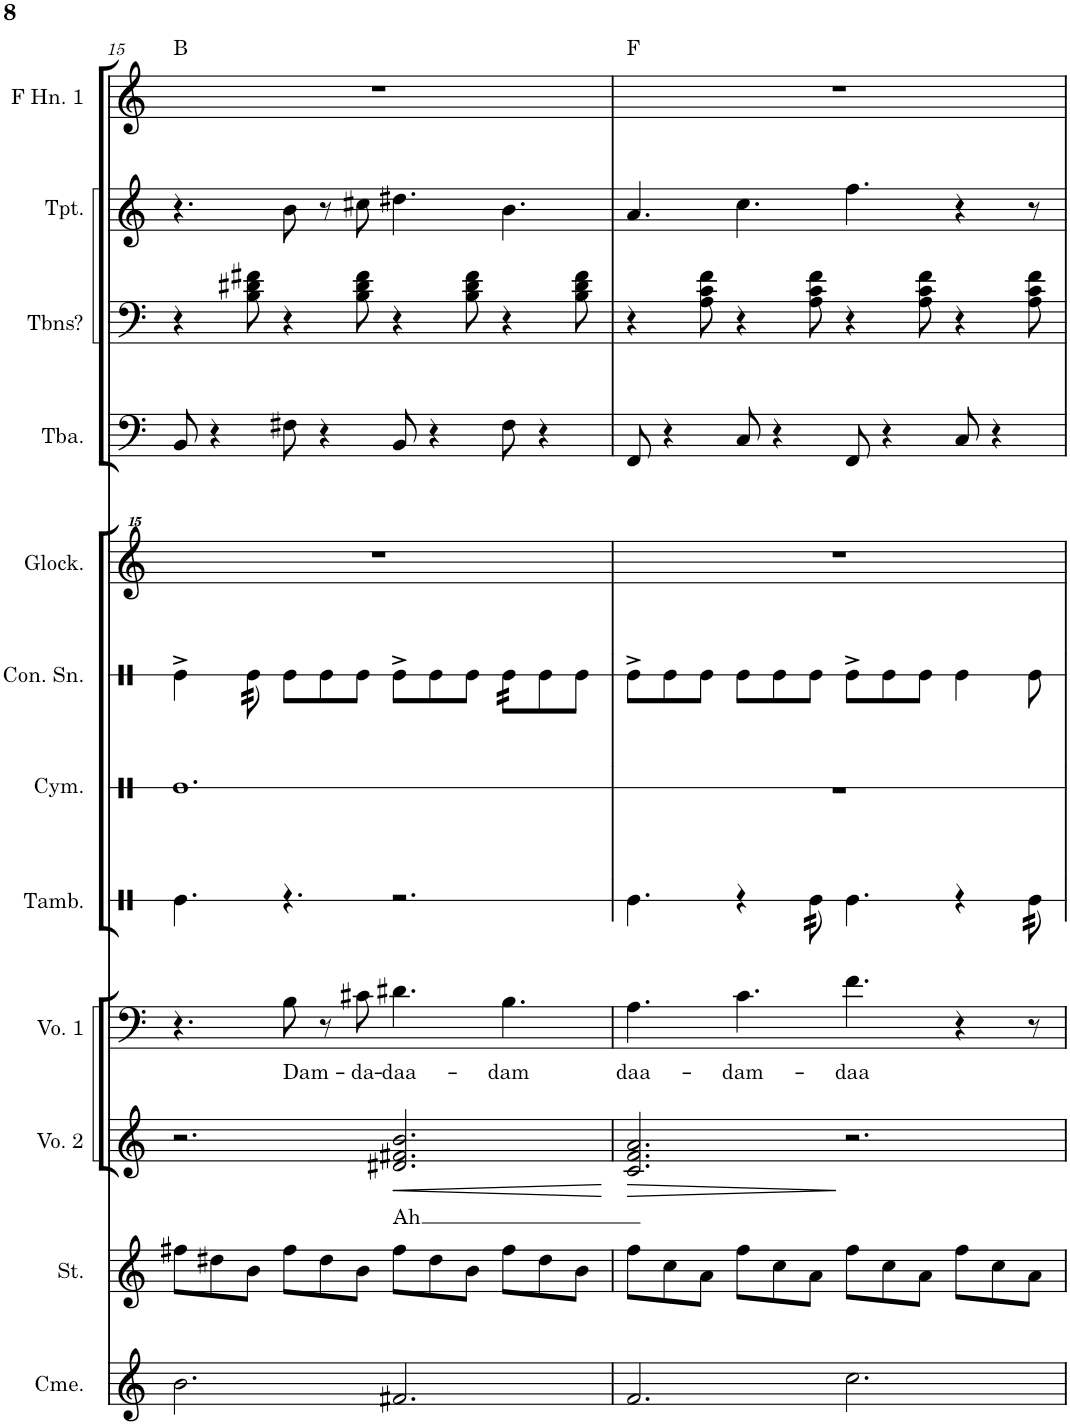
**kern	**kern	**kern	**text	**dynam	**kern	**text	**kern	**kern	**kern	**kern	**kern	**kern
*part10	*part9	*part8	*part8	*part8	*part7	*part7	*part6	*part5	*part4	*part3	*part2	*part1
*staff10	*staff9	*staff8	*staff8	*staff8	*staff7	*staff7	*staff6	*staff5	*staff4	*staff3	*staff2	*staff1
*I"Chimes	*I"Strings	*I"Voice 2	*	*	*I"Voice 1	*	*I"Concert Snare Drum	*I"Glockenspiel	*I"Tuba	*I"Trombones?	*I"Trumpet	*I"Horn in F 1
*I'Cme.	*I'St.	*I'Vo. 2	*	*	*I'Vo. 1	*	*I'Con. Sn.	*I'Glock.	*I'Tba.	*I'Tbns?	*I'Tpt.	*
!!LO:PB:g=z
*clefG2	*clefG2	*clefG2	*	*	*clefF4	*	*clefX	*clefG^^2	*clefF4	*clefF4	*clefG2	*clefG2
*	*	*	*	*	*	*	*	*	*	*	*ITrd1c2	*ITrd4c7
*k[]	*k[]	*k[]	*	*	*k[]	*	*k[]	*k[]	*k[]	*k[]	*k[]	*k[]
*M12/8	*M12/8	*M12/8	*	*	*M12/8	*	*M12/8	*M12/8	*M12/8	*M12/8	*M12/8	*M12/8
=15	=15	=15	=15	=15	=15	=15	=15	=15	=15	=15	=15	=15
!	!	!	!	!	!	!	!	!	!	!	!	!LO:TX:a:t=B
2.b\	8ff#X\L	2.r	.	.	4.r	.	4Re^\	1.r	8BB/	4r	4.r	1.r
.	8dd#X\	.	.	.	.	.	.	.	4r	.	.	.
*	*	*	*	*	*	*	*tremolo	*	*	*	*	*
.	8b\J	.	.	.	.	.	32Re\	.	.	8B\ 8d#X\ 8f#X\	.	.
.	.	.	.	.	.	.	32Re\	.	.	.	.	.
.	.	.	.	.	.	.	32Re\	.	.	.	.	.
.	.	.	.	.	.	.	32Re\	.	.	.	.	.
*	*	*	*	*	*	*	*Xtremolo	*	*	*	*	*
!	!	!	!	!	!	!LO:LY:b	!	!	!	!	!	!
.	8ff#\L	.	.	.	8B\	Dam-	8Re\L	.	8F#X\	4r	8b\	.
.	8dd#\	.	.	.	8r	.	8Re\	.	4r	.	8r	.
!	!	!	!	!	!	!LO:LY:b	!	!	!	!	!	!
.	8b\J	.	.	.	8c#X\	-da-	8Re\J	.	.	8B\ 8d#\ 8f#\	8cc#X\	.
!	!	!	!LO:LY:b	!LO:HP:b	!	!LO:LY:b	!	!	!	!	!	!
2.f#X/	8ff#\L	2.d#X/ 2.f#X/ 2.b/	Ah	<	4.d#X\	-daa-	8Re^\L	.	8BB/	4r	4.dd#X\	.
.	8dd#\	.	.	.	.	.	8Re\	.	4r	.	.	.
.	8b\J	.	.	.	.	.	8Re\J	.	.	8B\ 8d#\ 8f#\	.	.
!	!	!	!	!	!	!LO:LY:b	!	!	!	!	!	!
*	*	*	*	*	*	*	*tremolo	*	*	*	*	*
.	8ff#\L	.	.	.	4.B\	-dam	32Re\LLL	.	8F#\	4r	4.b\	.
.	.	.	.	.	.	.	32Re\	.	.	.	.	.
.	.	.	.	.	.	.	32Re\	.	.	.	.	.
.	.	.	.	.	.	.	32Re\	.	.	.	.	.
*	*	*	*	*	*	*	*Xtremolo	*	*	*	*	*
.	8dd#\	.	.	.	.	.	8Re\	.	4r	.	.	.
.	8b\J	.	.	.	.	.	8Re\J	.	.	8B\ 8d#\ 8f#\	.	.
.	.	.	.	[	.	.	.	.	.	.	.	.
=16	=16	=16	=16	=16	=16	=16	=16	=16	=16	=16	=16	=16
!	!	!	!	!	!	!	!	!	!	!	!	!LO:TX:a:t=F
!	!	!	!	!LO:HP:b	!	!LO:LY:b	!	!	!	!	!	!
2.f/	8ff\L	2.c/ 2.f/ 2.a/	.	>	4.A\	daa-	8Re^\L	1.r	8FF/	4r	4.a/	1.r
.	8cc\	.	.	.	.	.	8Re\	.	4r	.	.	.
.	8a\J	.	.	.	.	.	8Re\J	.	.	8A\ 8c\ 8f\	.	.
!	!	!	!	!	!	!LO:LY:b	!	!	!	!	!	!
.	8ff\L	.	.	.	4.c\	-dam-	8Re\L	.	8C/	4r	4.cc\	.
.	8cc\	.	.	.	.	.	8Re\	.	4r	.	.	.
.	8a\J	.	.	.	.	.	8Re\J	.	.	8A\ 8c\ 8f\	.	.
!	!	!	!	!	!	!LO:LY:b	!	!	!	!	!	!
2.cc\	8ff\L	2.r	.	]	4.f\	-daa	8Re^\L	.	8FF/	4r	4.ff\	.
.	8cc\	.	.	.	.	.	8Re\	.	4r	.	.	.
.	8a\J	.	.	.	.	.	8Re\J	.	.	8A\ 8c\ 8f\	.	.
.	8ff\L	.	.	.	4r	.	4Re\	.	8C/	4r	4r	.
.	8cc\	.	.	.	.	.	.	.	4r	.	.	.
.	8a\J	.	.	.	8r	.	8Re\	.	.	8A\ 8c\ 8f\	8r	.
=	=	=	=	=	=	=	=	=	=	=	=	=
*-	*-	*-	*-	*-	*-	*-	*-	*-	*-	*-	*-	*-
